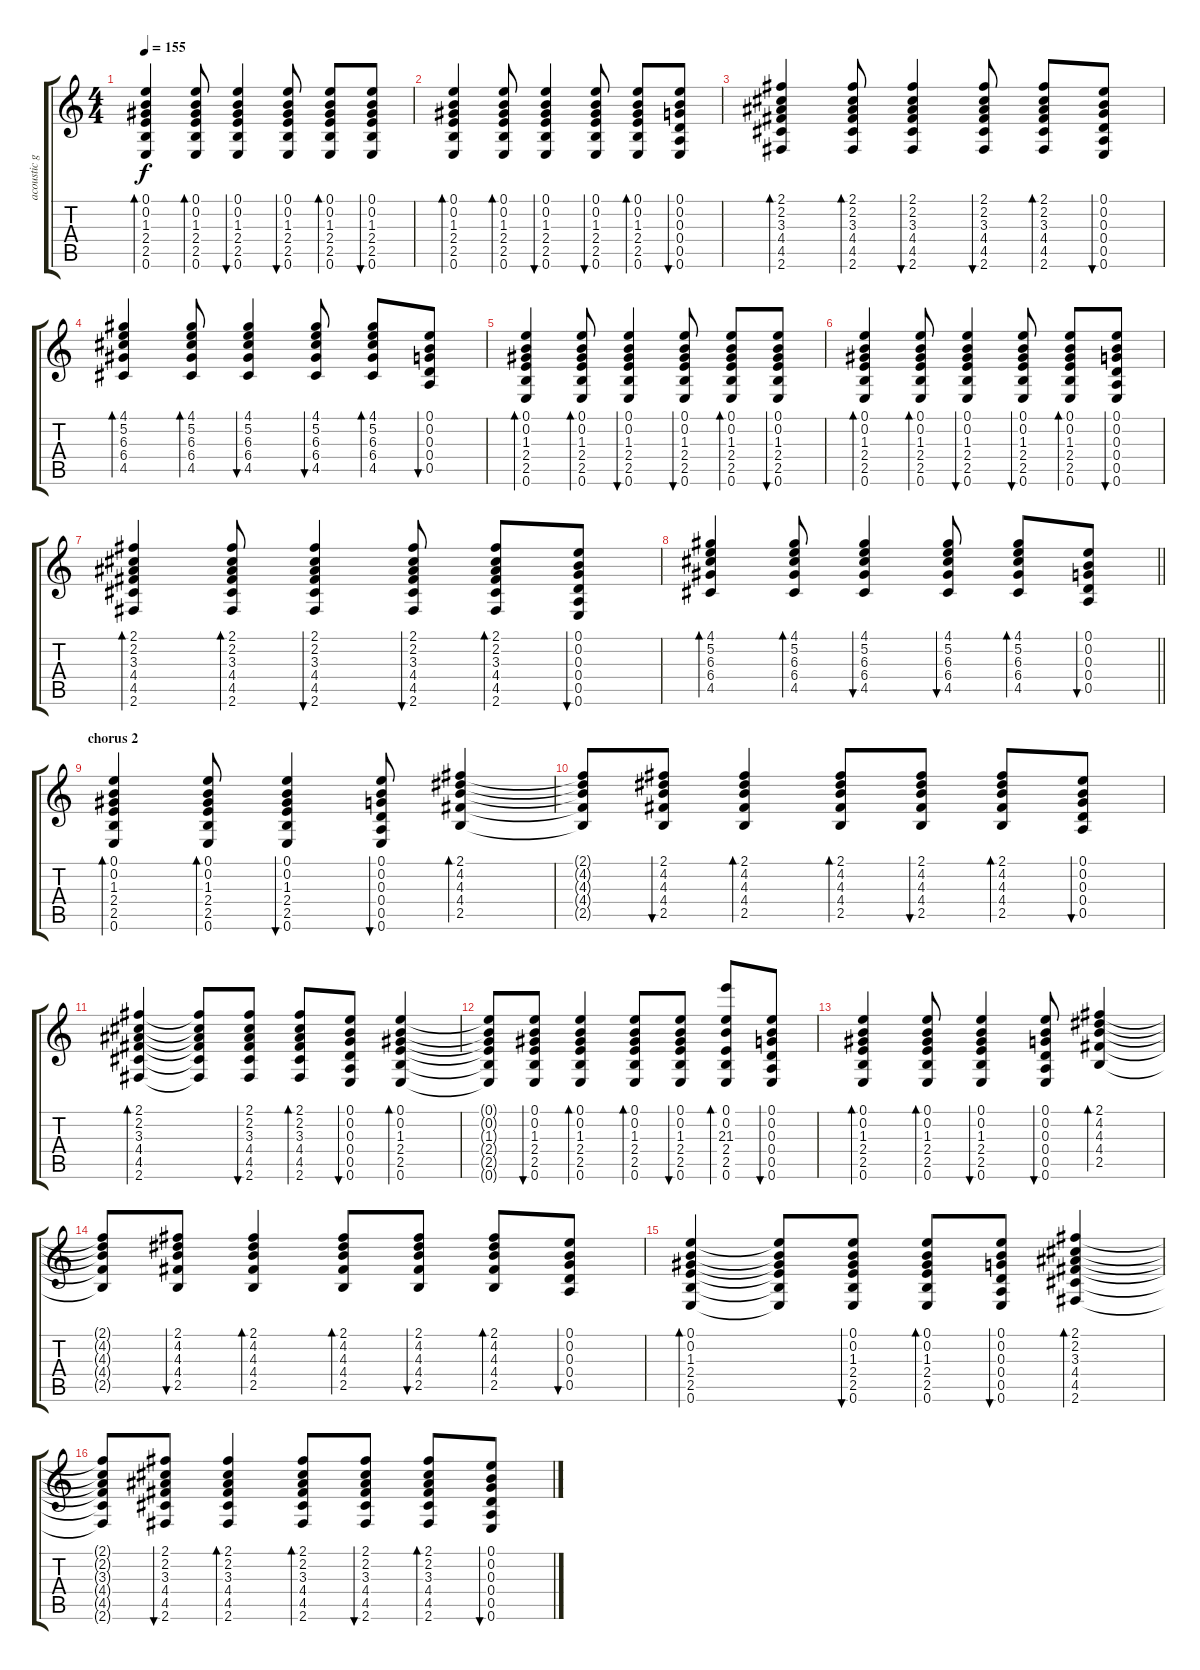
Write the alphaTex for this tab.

\track ("acoustic guitar" "acoustic g") {instrument acousticguitarsteel}
\staff {score tabs}
\tuning (E4 B3 G3 D3 A2 E2) {hide}
\ts (4 4)
\tempo 155
\clef g2
\ks c
(0.1 0.2 1.3 2.4 2.5 0.6).4{bd 60 dy f} (0.1 0.2 1.3 2.4 2.5 0.6).8{bd 30} (0.1 0.2 1.3 2.4 2.5 0.6).4{bu 30} (0.1 0.2 1.3 2.4 2.5 0.6).8{bu 30} (0.1 0.2 1.3 2.4 2.5 0.6).8{bd 30} (0.1 0.2 1.3 2.4 2.5 0.6).8{bu 30} |
(0.1 0.2 1.3 2.4 2.5 0.6).4{bd 30} (0.1 0.2 1.3 2.4 2.5 0.6).8{bd 30} (0.1 0.2 1.3 2.4 2.5 0.6).4{bu 30} (0.1 0.2 1.3 2.4 2.5 0.6).8{bu 30} (0.1 0.2 1.3 2.4 2.5 0.6).8{bd 30} (0.1 0.2 0.3 0.4 0.5 0.6).8{bu 30} |
(2.1 2.2 3.3 4.4 4.5 2.6).4{bd 30} (2.1 2.2 3.3 4.4 4.5 2.6).8{bd 30} (2.1 2.2 3.3 4.4 4.5 2.6).4{bu 30} (2.1 2.2 3.3 4.4 4.5 2.6).8{bu 30} (2.1 2.2 3.3 4.4 4.5 2.6).8{bd 30} (0.1 0.2 0.3 0.4 0.5 0.6).8{bu 30} |
(4.1 5.2 6.3 6.4 4.5).4{bd 30} (4.1 5.2 6.3 6.4 4.5).8{bd 30} (4.1 5.2 6.3 6.4 4.5).4{bu 30} (4.1 5.2 6.3 6.4 4.5).8{bu 30} (4.1 5.2 6.3 6.4 4.5).8{bd 30} (0.1 0.2 0.3 0.4 0.5).8{bu 30} |
(0.1 0.2 1.3 2.4 2.5 0.6).4{bd 60} (0.1 0.2 1.3 2.4 2.5 0.6).8{bd 30} (0.1 0.2 1.3 2.4 2.5 0.6).4{bu 30} (0.1 0.2 1.3 2.4 2.5 0.6).8{bu 30} (0.1 0.2 1.3 2.4 2.5 0.6).8{bd 30} (0.1 0.2 1.3 2.4 2.5 0.6).8{bu 30} |
(0.1 0.2 1.3 2.4 2.5 0.6).4{bd 30} (0.1 0.2 1.3 2.4 2.5 0.6).8{bd 30} (0.1 0.2 1.3 2.4 2.5 0.6).4{bu 30} (0.1 0.2 1.3 2.4 2.5 0.6).8{bu 30} (0.1 0.2 1.3 2.4 2.5 0.6).8{bd 30} (0.1 0.2 0.3 0.4 0.5 0.6).8{bu 30} |
(2.1 2.2 3.3 4.4 4.5 2.6).4{bd 30} (2.1 2.2 3.3 4.4 4.5 2.6).8{bd 30} (2.1 2.2 3.3 4.4 4.5 2.6).4{bu 30} (2.1 2.2 3.3 4.4 4.5 2.6).8{bu 30} (2.1 2.2 3.3 4.4 4.5 2.6).8{bd 30} (0.1 0.2 0.3 0.4 0.5 0.6).8{bu 30} |
\barLineRight lightlight
(4.1 5.2 6.3 6.4 4.5).4{bd 30} (4.1 5.2 6.3 6.4 4.5).8{bd 30} (4.1 5.2 6.3 6.4 4.5).4{bu 30} (4.1 5.2 6.3 6.4 4.5).8{bu 30} (4.1 5.2 6.3 6.4 4.5).8{bd 30} (0.1 0.2 0.3 0.4 0.5).8{bu 30} |
\section ("" "chorus 2")
(0.1 0.2 1.3 2.4 2.5 0.6).4{bd 60} (0.1 0.2 1.3 2.4 2.5 0.6).8{bd 30} (0.1 0.2 1.3 2.4 2.5 0.6).4{bu 30} (0.1 0.2 0.3 0.4 0.5 0.6).8{bu 30} (2.1 4.2 4.3 4.4 2.5).4{bd 30} |
(2.1{t} 4.2{t} 4.3{t} 4.4{t} 2.5{t}).8 (2.1 4.2 4.3 4.4 2.5).8{bu 30} (2.1 4.2 4.3 4.4 2.5).4{bd 30} (2.1 4.2 4.3 4.4 2.5).8{bd 30} (2.1 4.2 4.3 4.4 2.5).8{bu 30} (2.1 4.2 4.3 4.4 2.5).8{bd 30} (0.1 0.2 0.3 0.4 0.5).8{bu 30} |
(2.1 2.2 3.3 4.4 4.5 2.6).4{bd 30} (2.1{t} 2.2{t} 3.3{t} 4.4{t} 4.5{t} 2.6{t}).8 (2.1 2.2 3.3 4.4 4.5 2.6).8{bu 30} (2.1 2.2 3.3 4.4 4.5 2.6).8{bd 30} (0.1 0.2 0.3 0.4 0.5 0.6).8{bu 30} (0.1 0.2 1.3 2.4 2.5 0.6).4{bd 30} |
(0.1{t} 0.2{t} 1.3{t} 2.4{t} 2.5{t} 0.6{t}).8 (0.1 0.2 1.3 2.4 2.5 0.6).8{bu 30} (0.1 0.2 1.3 2.4 2.5 0.6).4{bd 30} (0.1 0.2 1.3 2.4 2.5 0.6).8{bd 30} (0.1 0.2 1.3 2.4 2.5 0.6).8{bu 30} (0.1 0.2 21.3 2.4 2.5 0.6).8{bd 30} (0.1 0.2 0.3 0.4 0.5 0.6).8{bu 30} |
(0.1 0.2 1.3 2.4 2.5 0.6).4{bd 60} (0.1 0.2 1.3 2.4 2.5 0.6).8{bd 30} (0.1 0.2 1.3 2.4 2.5 0.6).4{bu 30} (0.1 0.2 0.3 0.4 0.5 0.6).8{bu 30} (2.1 4.2 4.3 4.4 2.5).4{bd 30} |
(2.1{t} 4.2{t} 4.3{t} 4.4{t} 2.5{t}).8 (2.1 4.2 4.3 4.4 2.5).8{bu 30} (2.1 4.2 4.3 4.4 2.5).4{bd 30} (2.1 4.2 4.3 4.4 2.5).8{bd 30} (2.1 4.2 4.3 4.4 2.5).8{bu 30} (2.1 4.2 4.3 4.4 2.5).8{bd 30} (0.1 0.2 0.3 0.4 0.5).8{bu 30} |
(0.1 0.2 1.3 2.4 2.5 0.6).4{bd 30} (0.1{t} 0.2{t} 1.3{t} 2.4{t} 2.5{t} 0.6{t}).8 (0.1 0.2 1.3 2.4 2.5 0.6).8{bu 30} (0.1 0.2 1.3 2.4 2.5 0.6).8{bd 30} (0.1 0.2 0.3 0.4 0.5 0.6).8{bu 30} (2.1 2.2 3.3 4.4 4.5 2.6).4{bd 30} |
(2.1{t} 2.2{t} 3.3{t} 4.4{t} 4.5{t} 2.6{t}).8 (2.1 2.2 3.3 4.4 4.5 2.6).8{bu 30} (2.1 2.2 3.3 4.4 4.5 2.6).4{bd 30} (2.1 2.2 3.3 4.4 4.5 2.6).8{bd 30} (2.1 2.2 3.3 4.4 4.5 2.6).8{bu 30} (2.1 2.2 3.3 4.4 4.5 2.6).8{bd 30} (0.1 0.2 0.3 0.4 0.5 0.6).8{bu 30}
